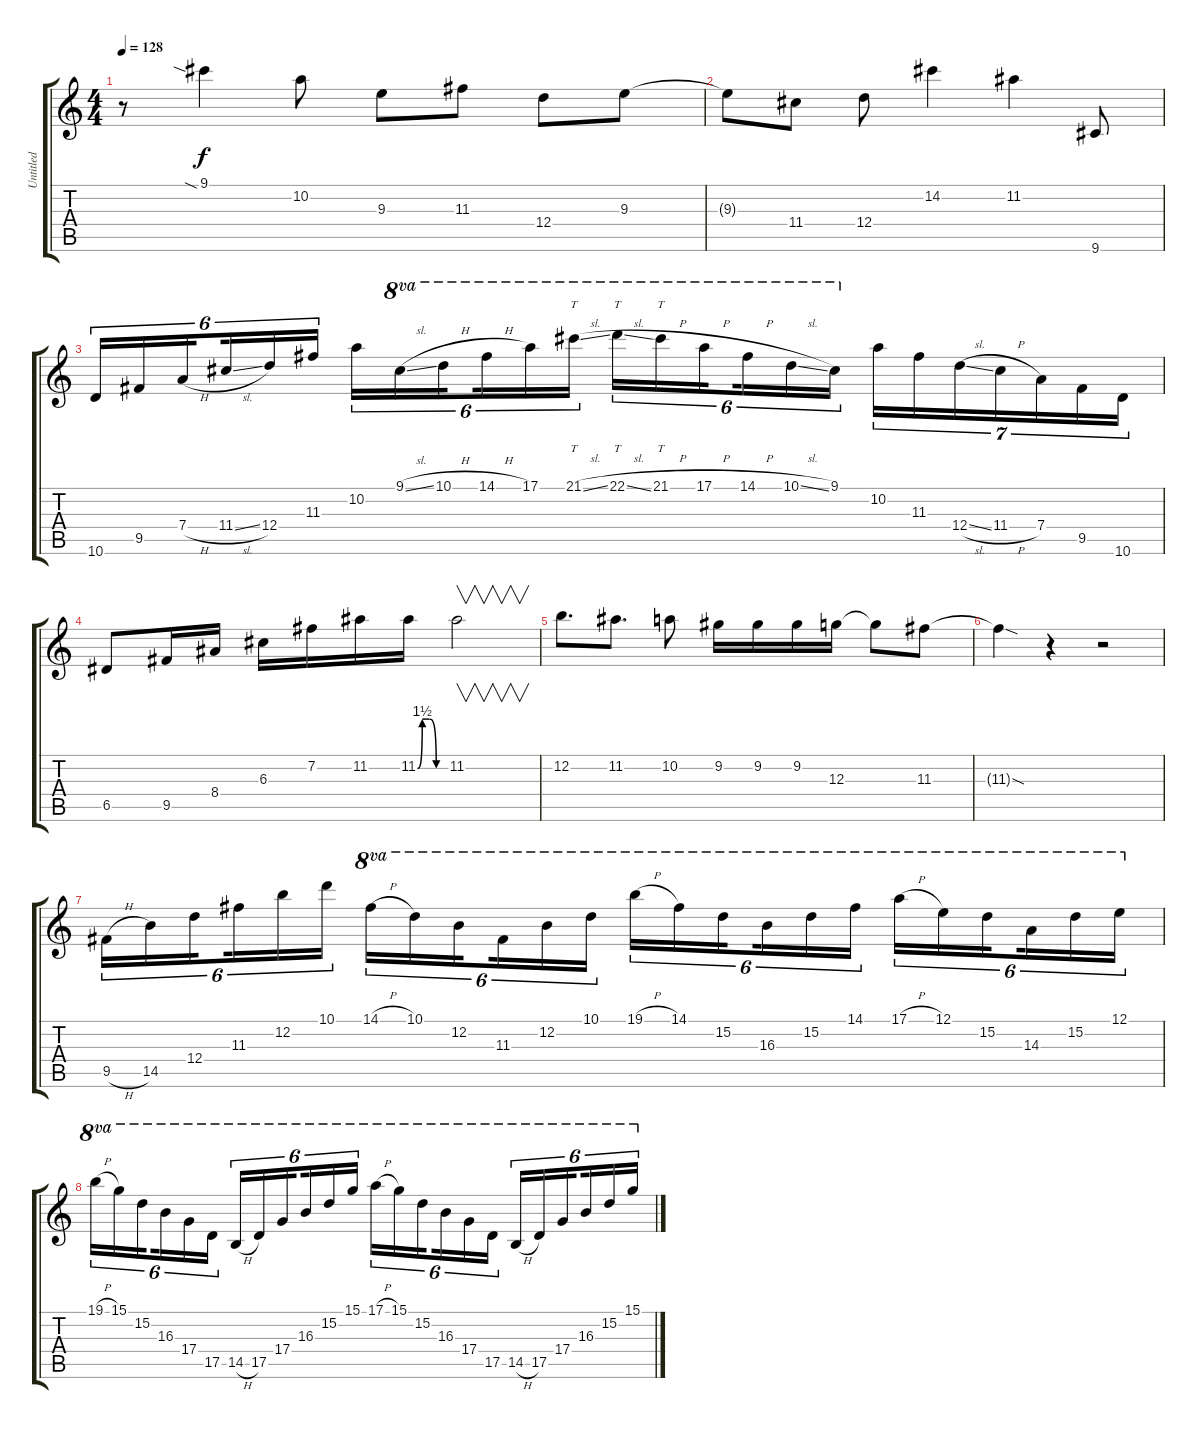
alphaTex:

\track ("Untitled" "Untitled") {instrument distortionguitar}
\staff {score tabs}
\tuning (E4 B3 G3 D3 A2 E2) {hide}
\ts (4 4)
\tempo 128
\clef g2
\ks c
r.8{dy f} 9.1{sia}.4 10.2.8 9.3.8 11.3.8 12.4.8 9.3.8 |
9.3{t}.8 11.4.8 12.4.8 14.2.4 11.2.4 9.6.8 |
10.6.16{tu (6 4)} 9.5.16{tu (6 4)} 7.4{h}.16{tu (6 4) beam splitsecondary} 11.4{sl}.16{tu (6 4)} 12.4.16{tu (6 4)} 11.3.16{tu (6 4)} 10.2.16{tu (6 4)} 9.1{sl}.16{tu (6 4) ot 8va} 10.1{h}.16{tu (6 4) ot 8va beam splitsecondary} 14.1{h}.16{tu (6 4) ot 8va} 17.1.16{tu (6 4) ot 8va} 21.1{sl}.16{tt tu (6 4) ot 8va} 22.1{sl}.16{tt tu (6 4) ot 8va} 21.1{h}.16{tt tu (6 4) ot 8va} 17.1{h}.16{tu (6 4) ot 8va beam splitsecondary} 14.1{h}.16{tu (6 4) ot 8va} 10.1{sl}.16{tu (6 4) ot 8va} 9.1.16{tu (6 4) ot 8va} 10.2.16{tu (7 4)} 11.3.16{tu (7 4)} 12.4{sl}.16{tu (7 4)} 11.4{h}.16{tu (7 4)} 7.4.16{tu (7 4)} 9.5.16{tu (7 4)} 10.6.16{tu (7 4)} |
6.5.8 9.5.16 8.4.16 6.3.16 7.2.16 11.2.16 11.2{be (custom 0 0 10 6 25 6 40 0 60 0)}.16 11.2.2{v} |
12.2.8{d} 11.2.8{d} 10.2.8 9.2.16 9.2.16 9.2.16 12.3.16 12.3{t}.8 11.3.8 |
11.3{sod t}.4 r.4 r.2 |
9.5{h}.16{tu (6 4)} 14.5.16{tu (6 4)} 12.4.16{tu (6 4) beam splitsecondary} 11.3.16{tu (6 4)} 12.2.16{tu (6 4)} 10.1.16{tu (6 4)} 14.1{h}.16{tu (6 4) ot 8va} 10.1.16{tu (6 4) ot 8va} 12.2.16{tu (6 4) ot 8va beam splitsecondary} 11.3.16{tu (6 4) ot 8va} 12.2.16{tu (6 4) ot 8va} 10.1.16{tu (6 4) ot 8va} 19.1{h}.16{tu (6 4) ot 8va} 14.1.16{tu (6 4) ot 8va} 15.2.16{tu (6 4) ot 8va beam splitsecondary} 16.3.16{tu (6 4) ot 8va} 15.2.16{tu (6 4) ot 8va} 14.1.16{tu (6 4) ot 8va} 17.1{h}.16{tu (6 4) ot 8va} 12.1.16{tu (6 4) ot 8va} 15.2.16{tu (6 4) ot 8va beam splitsecondary} 14.3.16{tu (6 4) ot 8va} 15.2.16{tu (6 4) ot 8va} 12.1.16{tu (6 4) ot 8va} |
19.1{h}.16{tu (6 4) ot 8va} 15.1.16{tu (6 4) ot 8va} 15.2.16{tu (6 4) ot 8va beam splitsecondary} 16.3.16{tu (6 4) ot 8va} 17.4.16{tu (6 4) ot 8va} 17.5.16{tu (6 4) ot 8va} 14.5{h}.16{tu (6 4) ot 8va} 17.5.16{tu (6 4) ot 8va} 17.4.16{tu (6 4) ot 8va beam splitsecondary} 16.3.16{tu (6 4) ot 8va} 15.2.16{tu (6 4) ot 8va} 15.1.16{tu (6 4) ot 8va} 17.1{h}.16{tu (6 4) ot 8va} 15.1.16{tu (6 4) ot 8va} 15.2.16{tu (6 4) ot 8va beam splitsecondary} 16.3.16{tu (6 4) ot 8va} 17.4.16{tu (6 4) ot 8va} 17.5.16{tu (6 4) ot 8va} 14.5{h}.16{tu (6 4) ot 8va} 17.5.16{tu (6 4) ot 8va} 17.4.16{tu (6 4) ot 8va beam splitsecondary} 16.3.16{tu (6 4) ot 8va} 15.2.16{tu (6 4) ot 8va} 15.1.16{tu (6 4) ot 8va}
